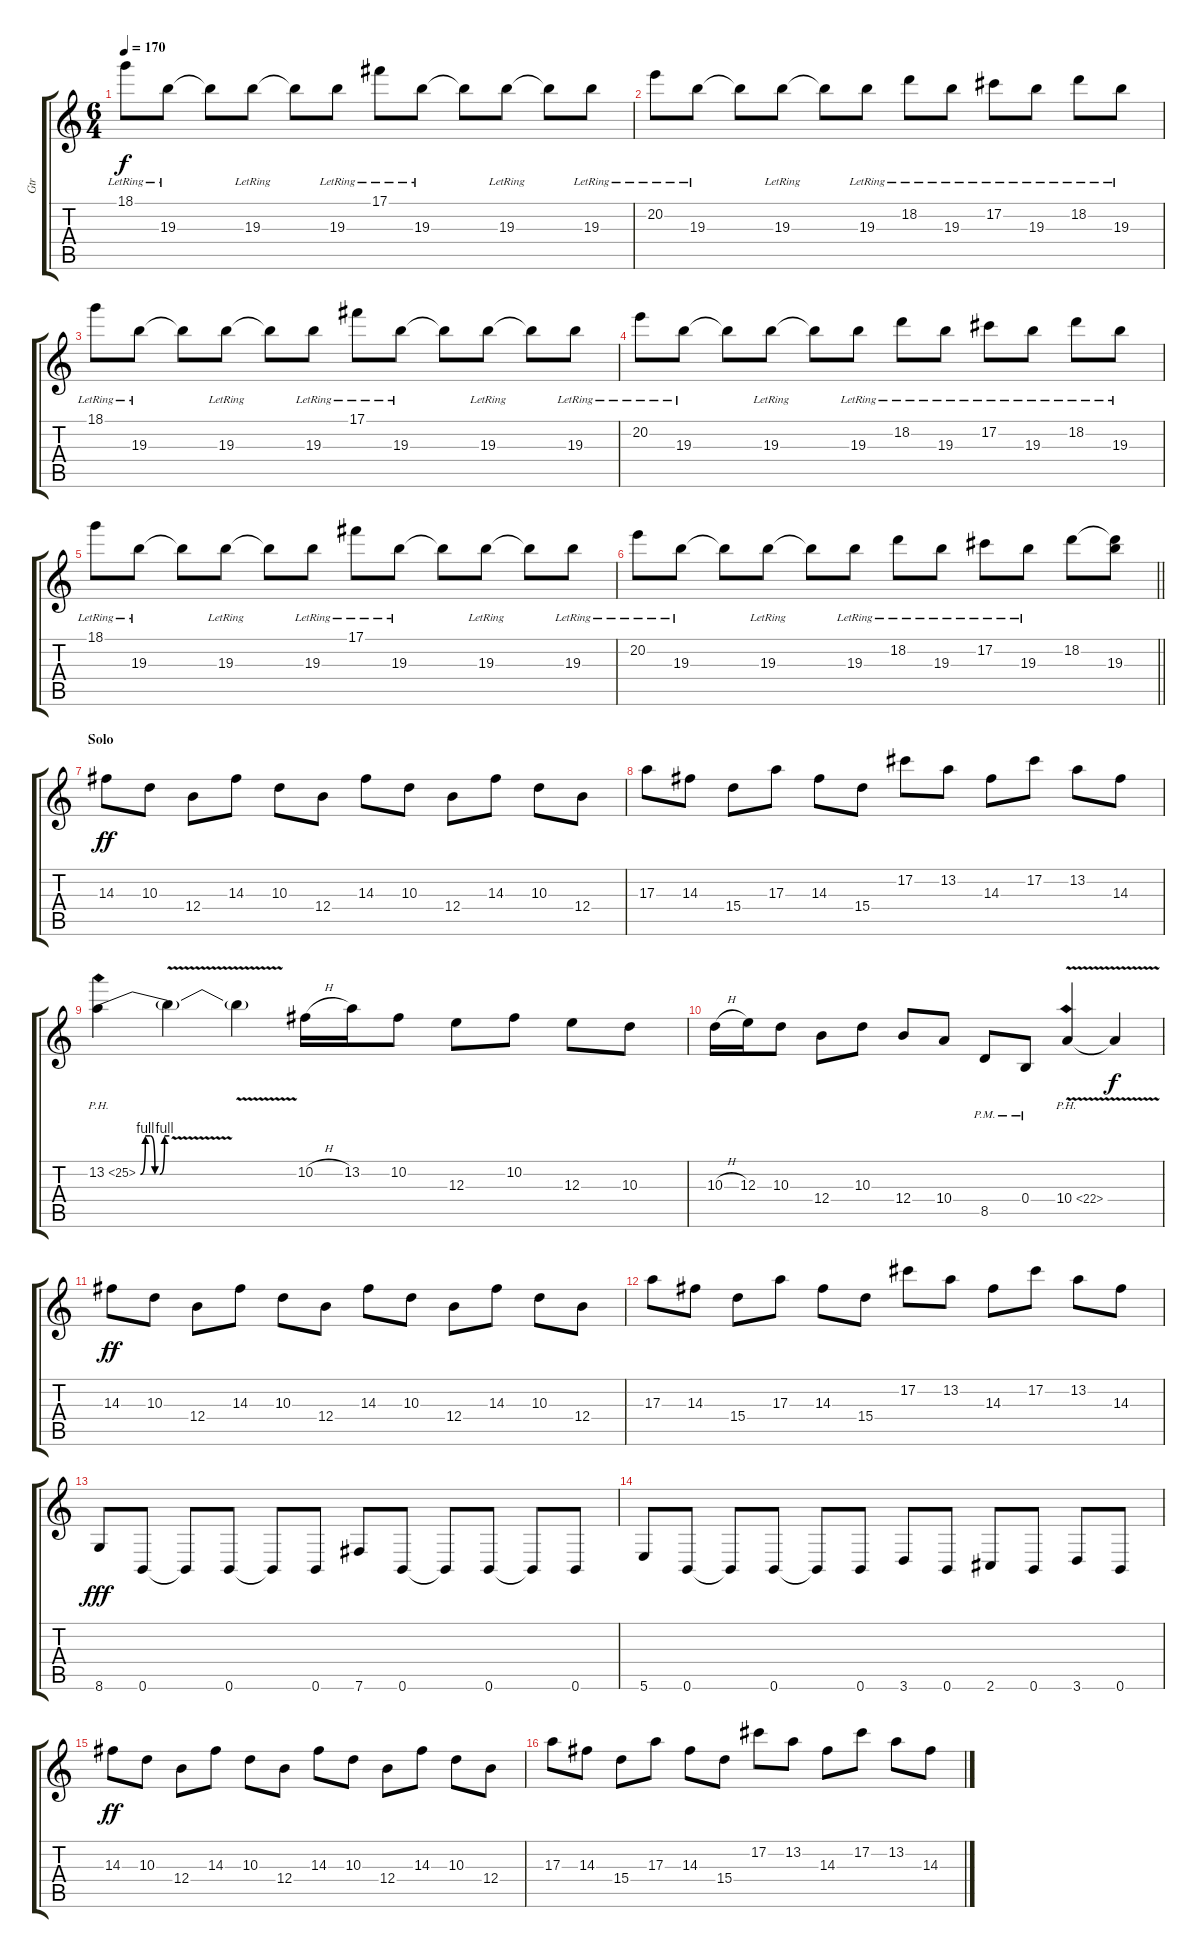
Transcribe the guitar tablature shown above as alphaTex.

\track ("Gtr" "Gtr") {instrument overdrivenguitar}
\staff {score tabs}
\tuning (Db4 Ab3 E3 B2 Gb2 B1) {hide}
\ts (6 4)
\tempo 170
\clef g2
\ks c
18.1{lr}.8{dy f} 19.3{lr}.8 19.3{t}.8 19.3{lr}.8 19.3{t}.8 19.3{lr}.8 17.1{lr}.8 19.3{lr}.8 19.3{t}.8 19.3{lr}.8 19.3{t}.8 19.3{lr}.8 |
20.2{lr}.8 19.3{lr}.8 19.3{t}.8 19.3{lr}.8 19.3{t}.8 19.3{lr}.8 18.2{lr}.8 19.3{lr}.8 17.2{lr}.8 19.3{lr}.8 18.2{lr}.8 19.3{lr}.8 |
18.1{lr}.8 19.3{lr}.8 19.3{t}.8 19.3{lr}.8 19.3{t}.8 19.3{lr}.8 17.1{lr}.8 19.3{lr}.8 19.3{t}.8 19.3{lr}.8 19.3{t}.8 19.3{lr}.8 |
20.2{lr}.8 19.3{lr}.8 19.3{t}.8 19.3{lr}.8 19.3{t}.8 19.3{lr}.8 18.2{lr}.8 19.3{lr}.8 17.2{lr}.8 19.3{lr}.8 18.2{lr}.8 19.3{lr}.8 |
18.1{lr}.8 19.3{lr}.8 19.3{t}.8 19.3{lr}.8 19.3{t}.8 19.3{lr}.8 17.1{lr}.8 19.3{lr}.8 19.3{t}.8 19.3{lr}.8 19.3{t}.8 19.3{lr}.8 |
\barLineRight lightlight
20.2{lr}.8 19.3{lr}.8 19.3{t}.8 19.3{lr}.8 19.3{t}.8 19.3{lr}.8 18.2{lr}.8 19.3{lr}.8 17.2{lr}.8 19.3{lr}.8 18.2.8 (18.2{t} 19.3).8 |
\section ("" "Solo")
14.3.8{dy ff} 10.3.8 12.4.8 14.3.8 10.3.8 12.4.8 14.3.8 10.3.8 12.4.8 14.3.8 10.3.8 12.4.8 |
17.3.8 14.3.8 15.4.8 17.3.8 14.3.8 15.4.8 17.2.8 13.2.8 14.3.8 17.2.8 13.2.8 14.3.8 |
13.2{be (custom 0 0 10 4 20 4 30 0 40 0 50 4 60 4) ph 12}.4 13.2{v t}.4 13.2{t}.4 10.2{h}.16 13.2.16 10.2.8 12.3.8 10.2.8 12.3.8 10.3.8 |
10.3{h}.16 12.3.16 10.3.8 12.4.8 10.3.8 12.4.8 10.4.8 8.5{pm}.8 0.4{pm}.8 10.4{ph 12 v}.4 10.4{t}.4{dy f} |
14.3.8{dy ff} 10.3.8 12.4.8 14.3.8 10.3.8 12.4.8 14.3.8 10.3.8 12.4.8 14.3.8 10.3.8 12.4.8 |
17.3.8 14.3.8 15.4.8 17.3.8 14.3.8 15.4.8 17.2.8 13.2.8 14.3.8 17.2.8 13.2.8 14.3.8 |
8.6.8{dy fff} 0.6.8 0.6{t}.8 0.6.8 0.6{t}.8 0.6.8 7.6.8 0.6.8 0.6{t}.8 0.6.8 0.6{t}.8 0.6.8 |
5.6.8 0.6.8 0.6{t}.8 0.6.8 0.6{t}.8 0.6.8 3.6.8 0.6.8 2.6.8 0.6.8 3.6.8 0.6.8 |
14.3.8{dy ff} 10.3.8 12.4.8 14.3.8 10.3.8 12.4.8 14.3.8 10.3.8 12.4.8 14.3.8 10.3.8 12.4.8 |
17.3.8 14.3.8 15.4.8 17.3.8 14.3.8 15.4.8 17.2.8 13.2.8 14.3.8 17.2.8 13.2.8 14.3.8
